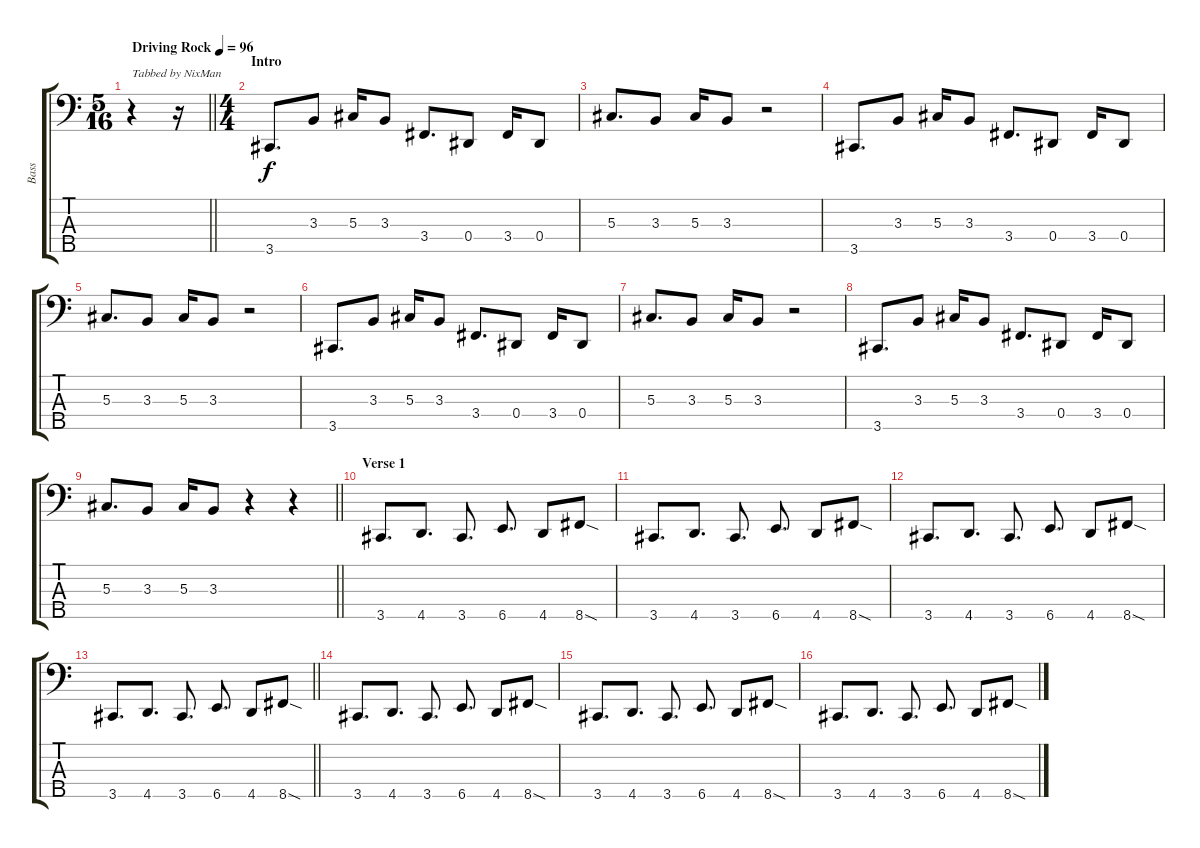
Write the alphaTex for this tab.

\track ("Bass" "Bass") {instrument electricbassfinger}
\staff {score tabs}
\tuning (Gb2 Db2 Ab1 Eb1 Bb0) {hide}
\ts (5 16)
\tempo (96 "Driving Rock")
\clef f4
\barLineRight lightlight
\ks c
r.4{txt "Tabbed by NixMan" dy f instrument electricbassfinger} r.16 |
\ts (4 4)
\section ("" "Intro")
3.5.8{d} 3.3.8 5.3.16 3.3.8 3.4.8{d} 0.4.8 3.4.16 0.4.8 |
5.3.8{d} 3.3.8 5.3.16 3.3.8 r.2 |
3.5.8{d} 3.3.8 5.3.16 3.3.8 3.4.8{d} 0.4.8 3.4.16 0.4.8 |
5.3.8{d} 3.3.8 5.3.16 3.3.8 r.2 |
3.5.8{d} 3.3.8 5.3.16 3.3.8 3.4.8{d} 0.4.8 3.4.16 0.4.8 |
5.3.8{d} 3.3.8 5.3.16 3.3.8 r.2 |
3.5.8{d} 3.3.8 5.3.16 3.3.8 3.4.8{d} 0.4.8 3.4.16 0.4.8 |
\barLineRight lightlight
5.3.8{d} 3.3.8 5.3.16 3.3.8 r.4 r.4 |
\section ("" "Verse 1")
3.5.8{d} 4.5.8{d} 3.5.8{d} 6.5.8{d} 4.5.8 8.5{sod}.8 |
3.5.8{d} 4.5.8{d} 3.5.8{d} 6.5.8{d} 4.5.8 8.5{sod}.8 |
3.5.8{d} 4.5.8{d} 3.5.8{d} 6.5.8{d} 4.5.8 8.5{sod}.8 |
\barLineRight lightlight
3.5.8{d} 4.5.8{d} 3.5.8{d} 6.5.8{d} 4.5.8 8.5{sod}.8 |
\section ("" "")
3.5.8{d} 4.5.8{d} 3.5.8{d} 6.5.8{d} 4.5.8 8.5{sod}.8 |
3.5.8{d} 4.5.8{d} 3.5.8{d} 6.5.8{d} 4.5.8 8.5{sod}.8 |
3.5.8{d} 4.5.8{d} 3.5.8{d} 6.5.8{d} 4.5.8 8.5{sod}.8
